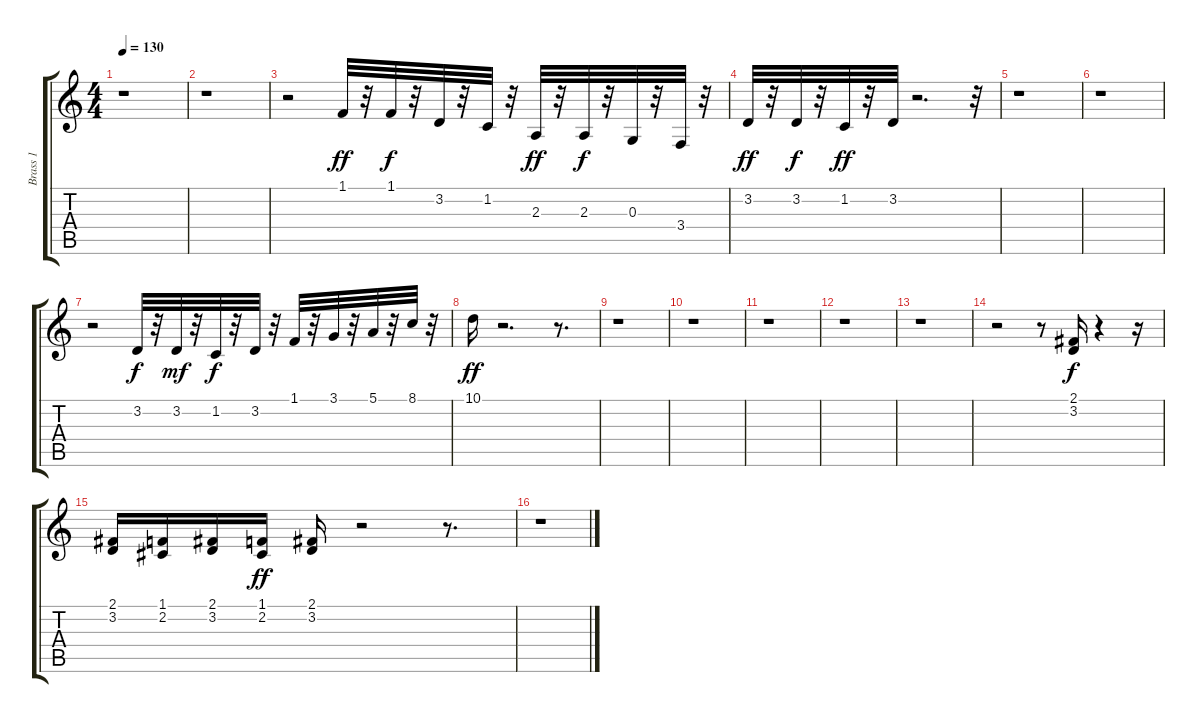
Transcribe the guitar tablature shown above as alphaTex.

\track ("Brass 1" "Brass 1") {instrument brasssection}
\staff {score tabs}
\tuning (E4 B3 G3 D3 A2 E2) {hide}
\ts (4 4)
\tempo 130
\clef g2
\ks c
r.1{dy ff} |
r.1 |
r.2 1.1.32 r.32 1.1.32{dy f} r.32 3.2.32 r.32 1.2.32 r.32 2.3.32{dy ff} r.32 2.3.32{dy f} r.32 0.3.32 r.32 3.4.32 r.32 |
3.2.32{dy ff} r.32 3.2.32{dy f} r.32 1.2.32{dy ff} r.32 3.2.32 r.2{d} r.32 |
r.1 |
r.1 |
r.2 3.2.32{dy f} r.32 3.2.32{dy mf} r.32 1.2.32{dy f} r.32 3.2.32 r.32 1.1.32 r.32 3.1.32 r.32 5.1.32 r.32 8.1.32 r.32 |
10.1.16{dy ff} r.2{d} r.8{d} |
r.1 |
r.1 |
r.1 |
r.1 |
r.1 |
r.2 r.8 (2.1 3.2).16{dy f} r.4 r.16 |
(2.1 3.2).16 (1.1 2.2).16 (2.1 3.2).16 (1.1 2.2).16{dy ff} (2.1 3.2).16 r.2 r.8{d} |
r.1
